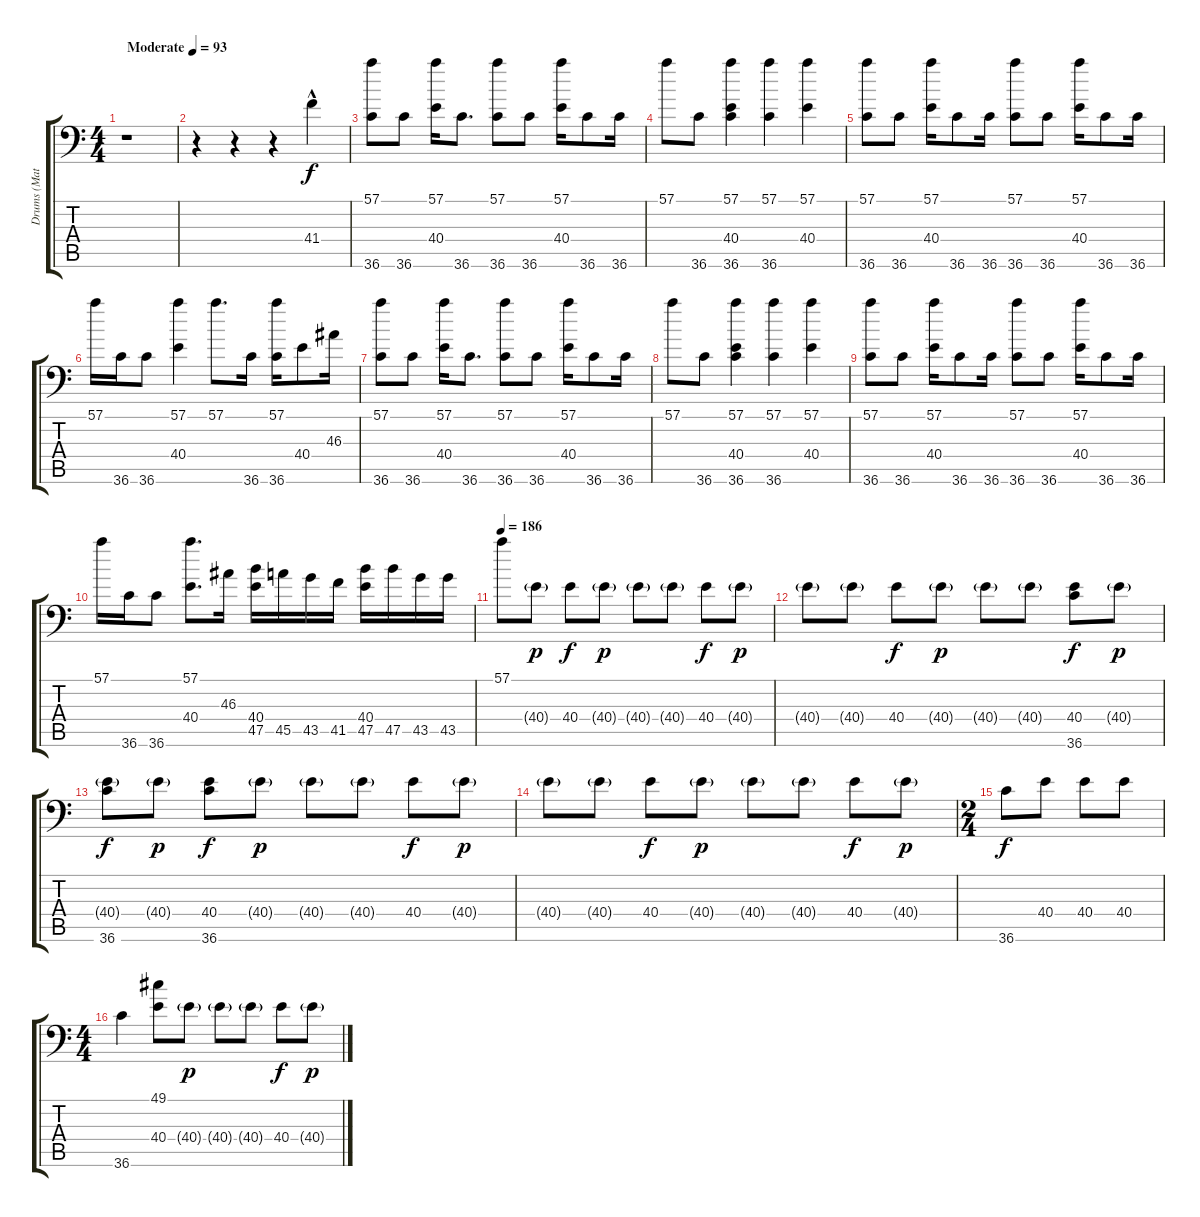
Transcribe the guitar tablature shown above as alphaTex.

\track ("Drums (Matt)" "Drums (Mat") {instrument acousticgrandpiano}
\staff {score tabs}
\tuning (C-1 C-1 C-1 C-1 C-1 C-1) {hide}
\ts (4 4)
\tempo (93 "Moderate")
\clef f4
\ks c
r.1{dy f instrument acousticgrandpiano} |
r.4 r.4 r.4 41.4{hac}.4 |
(57.1 36.6).8 36.6.8 (57.1 40.4).16 36.6.8{d} (57.1 36.6).8 36.6.8 (57.1 40.4).16 36.6.8 36.6.16 |
57.1.8 36.6.8 (57.1 40.4 36.6).4 (57.1 36.6).4 (57.1 40.4).4 |
(57.1 36.6).8 36.6.8 (57.1 40.4).16 36.6.8 36.6.16 (57.1 36.6).8 36.6.8 (57.1 40.4).16 36.6.8 36.6.16 |
57.1.16 36.6.16 36.6.8 (57.1 40.4).4 57.1.8{d} 36.6.16 (57.1 36.6).16 40.4.8 46.3.16 |
(57.1 36.6).8 36.6.8 (57.1 40.4).16 36.6.8{d} (57.1 36.6).8 36.6.8 (57.1 40.4).16 36.6.8 36.6.16 |
57.1.8 36.6.8 (57.1 40.4 36.6).4 (57.1 36.6).4 (57.1 40.4).4 |
(57.1 36.6).8 36.6.8 (57.1 40.4).16 36.6.8 36.6.16 (57.1 36.6).8 36.6.8 (57.1 40.4).16 36.6.8 36.6.16 |
57.1.16 36.6.16 36.6.8 (57.1 40.4).8{d} 46.3.16 (40.4 47.5).16 45.5.16 43.5.16 41.5.16 (40.4 47.5).16 47.5.16 43.5.16 43.5.16 |
\tempo 186
57.1.8 40.4{g}.8{dy p} 40.4.8{dy f} 40.4{g}.8{dy p} 40.4{g}.8 40.4{g}.8 40.4.8{dy f} 40.4{g}.8{dy p} |
40.4{g}.8 40.4{g}.8 40.4.8{dy f} 40.4{g}.8{dy p} 40.4{g}.8 40.4{g}.8 (40.4 36.6).8{dy f} 40.4{g}.8{dy p} |
(40.4{g} 36.6).8{dy f} 40.4{g}.8{dy p} (40.4 36.6).8{dy f} 40.4{g}.8{dy p} 40.4{g}.8 40.4{g}.8 40.4.8{dy f} 40.4{g}.8{dy p} |
40.4{g}.8 40.4{g}.8 40.4.8{dy f} 40.4{g}.8{dy p} 40.4{g}.8 40.4{g}.8 40.4.8{dy f} 40.4{g}.8{dy p} |
\ts (2 4)
36.6.8{dy f} 40.4.8 40.4.8 40.4.8 |
\ts (4 4)
36.6.4 (49.1 40.4).8 40.4{g}.8{dy p} 40.4{g}.8 40.4{g}.8 40.4.8{dy f} 40.4{g}.8{dy p}
